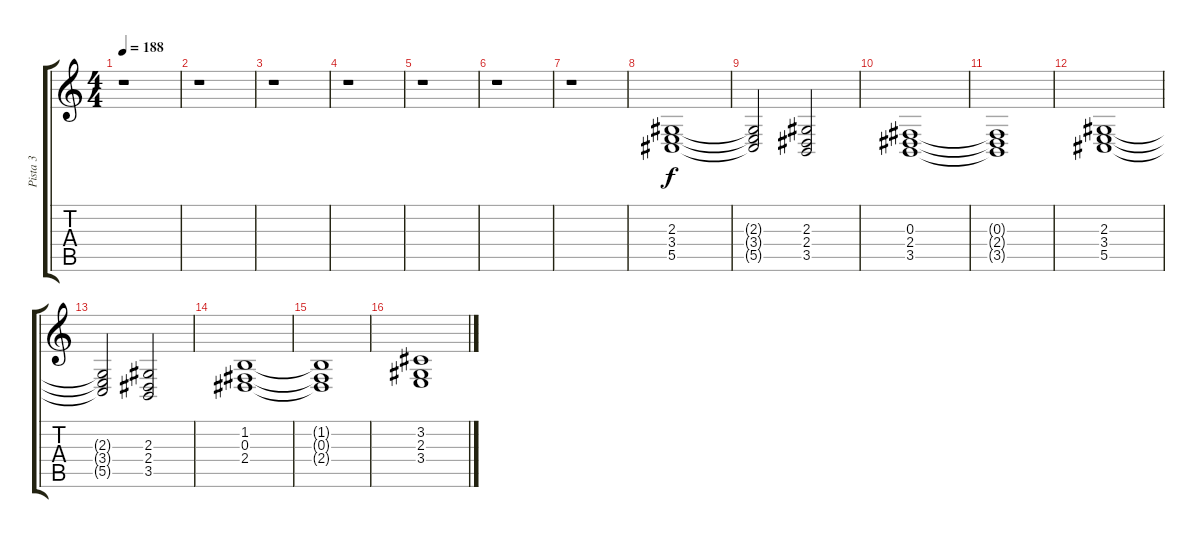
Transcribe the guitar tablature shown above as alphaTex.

\track ("Pista 3" "Pista 3") {instrument reedorgan}
\staff {score tabs}
\tuning (Eb4 Bb3 Gb3 Db3 Ab2 Eb2) {hide}
\ts (4 4)
\tempo 188
\clef g2
\ks c
r.1{dy f} |
r.1 |
r.1 |
r.1 |
r.1 |
r.1 |
r.1 |
(2.3 3.4 5.5).1 |
(2.3{t} 3.4{t} 5.5{t}).2 (2.3 2.4 3.5).2 |
(0.3 2.4 3.5).1 |
(0.3{t} 2.4{t} 3.5{t}).1 |
(2.3 3.4 5.5).1 |
(2.3{t} 3.4{t} 5.5{t}).2 (2.3 2.4 3.5).2 |
(1.2 0.3 2.4).1 |
(1.2{t} 0.3{t} 2.4{t}).1 |
(3.2 2.3 3.4).1
